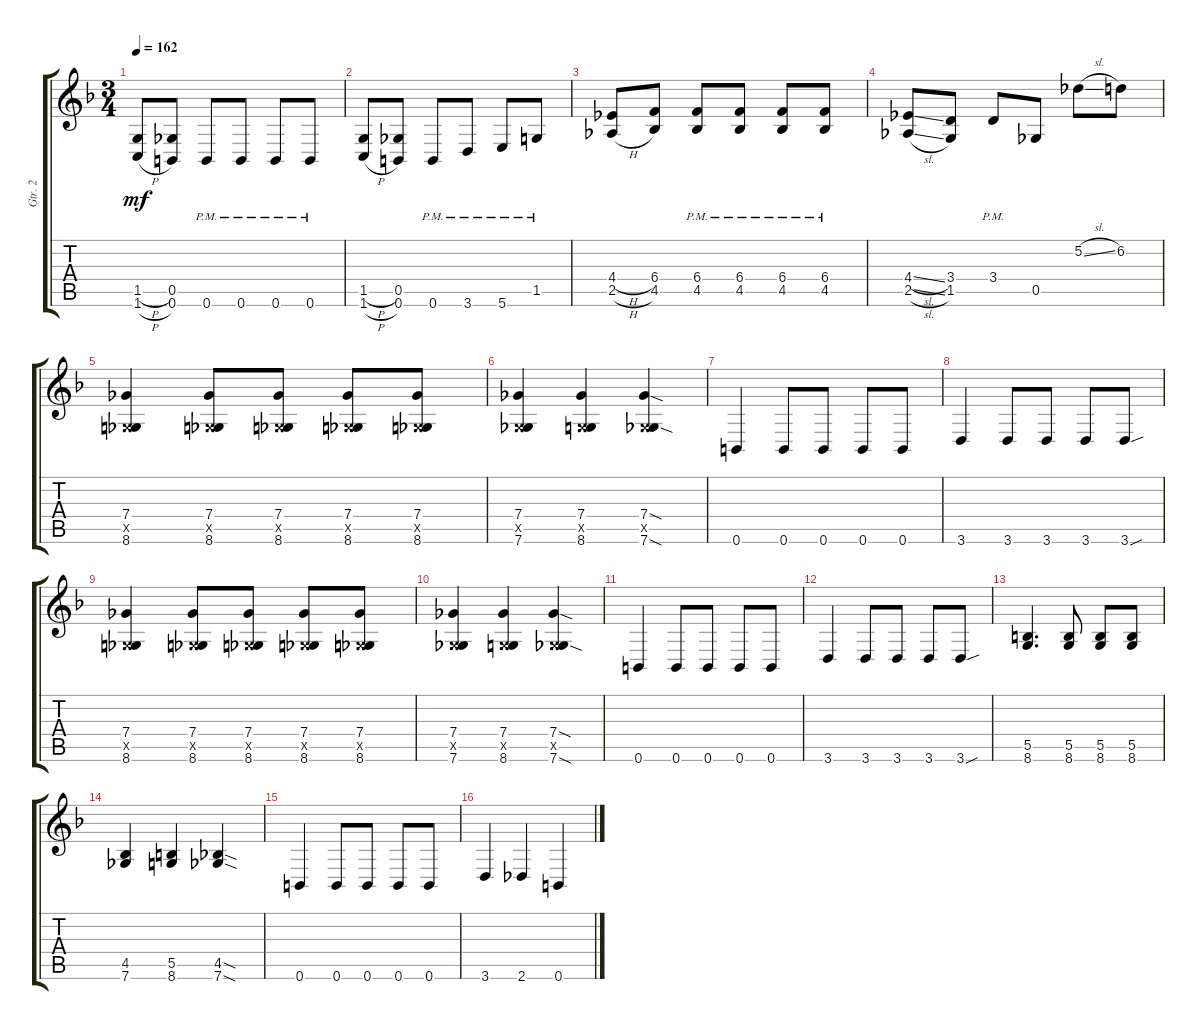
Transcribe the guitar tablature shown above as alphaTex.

\track ("Gtr. 2" "Gtr. 2") {instrument distortionguitar}
\staff {score tabs}
\tuning (Db4 Ab3 E3 B2 Gb2 B1) {hide}
\ts (3 4)
\tempo 162
\clef g2
\ks dminor
(1.5{h} 1.6{h}).8{dy mf} (0.5 0.6).8 0.6{pm}.8 0.6{pm}.8 0.6{pm}.8 0.6{pm}.8 |
(1.5{h} 1.6{h}).8 (0.5 0.6).8 0.6{pm}.8 3.6{pm}.8 5.6{pm}.8 1.5{pm}.8 |
(4.4{h} 2.5{h}).8 (6.4 4.5).8 (6.4{pm} 4.5{pm}).8 (6.4{pm} 4.5{pm}).8 (6.4{pm} 4.5{pm}).8 (6.4{pm} 4.5{pm}).8 |
(4.4{sl} 2.5{sl}).8 (3.4 1.5).8 3.4{pm}.8 0.5.8 5.2{sl}.8 6.2.8 |
(7.4 0.5{x} 8.6).4 (7.4 0.5{x} 8.6).8 (7.4 0.5{x} 8.6).8 (7.4 0.5{x} 8.6).8 (7.4 0.5{x} 8.6).8 |
(7.4 0.5{x} 7.6).4 (7.4 0.5{x} 8.6).4 (7.4{sod} 0.5{x} 7.6{sod}).4 |
0.6.4 0.6.8 0.6.8 0.6.8 0.6.8 |
3.6.4 3.6.8 3.6.8 3.6.8 3.6{sou}.8 |
(7.4 0.5{x} 8.6).4 (7.4 0.5{x} 8.6).8 (7.4 0.5{x} 8.6).8 (7.4 0.5{x} 8.6).8 (7.4 0.5{x} 8.6).8 |
(7.4 0.5{x} 7.6).4 (7.4 0.5{x} 8.6).4 (7.4{sod} 0.5{x} 7.6{sod}).4 |
0.6.4 0.6.8 0.6.8 0.6.8 0.6.8 |
3.6.4 3.6.8 3.6.8 3.6.8 3.6{sou}.8 |
(5.5 8.6).4{d} (5.5 8.6).8 (5.5 8.6).8 (5.5 8.6).8 |
(4.5 7.6).4 (5.5 8.6).4 (4.5{sod} 7.6{sod}).4 |
0.6.4 0.6.8 0.6.8 0.6.8 0.6.8 |
3.6.4 2.6.4 0.6.4
